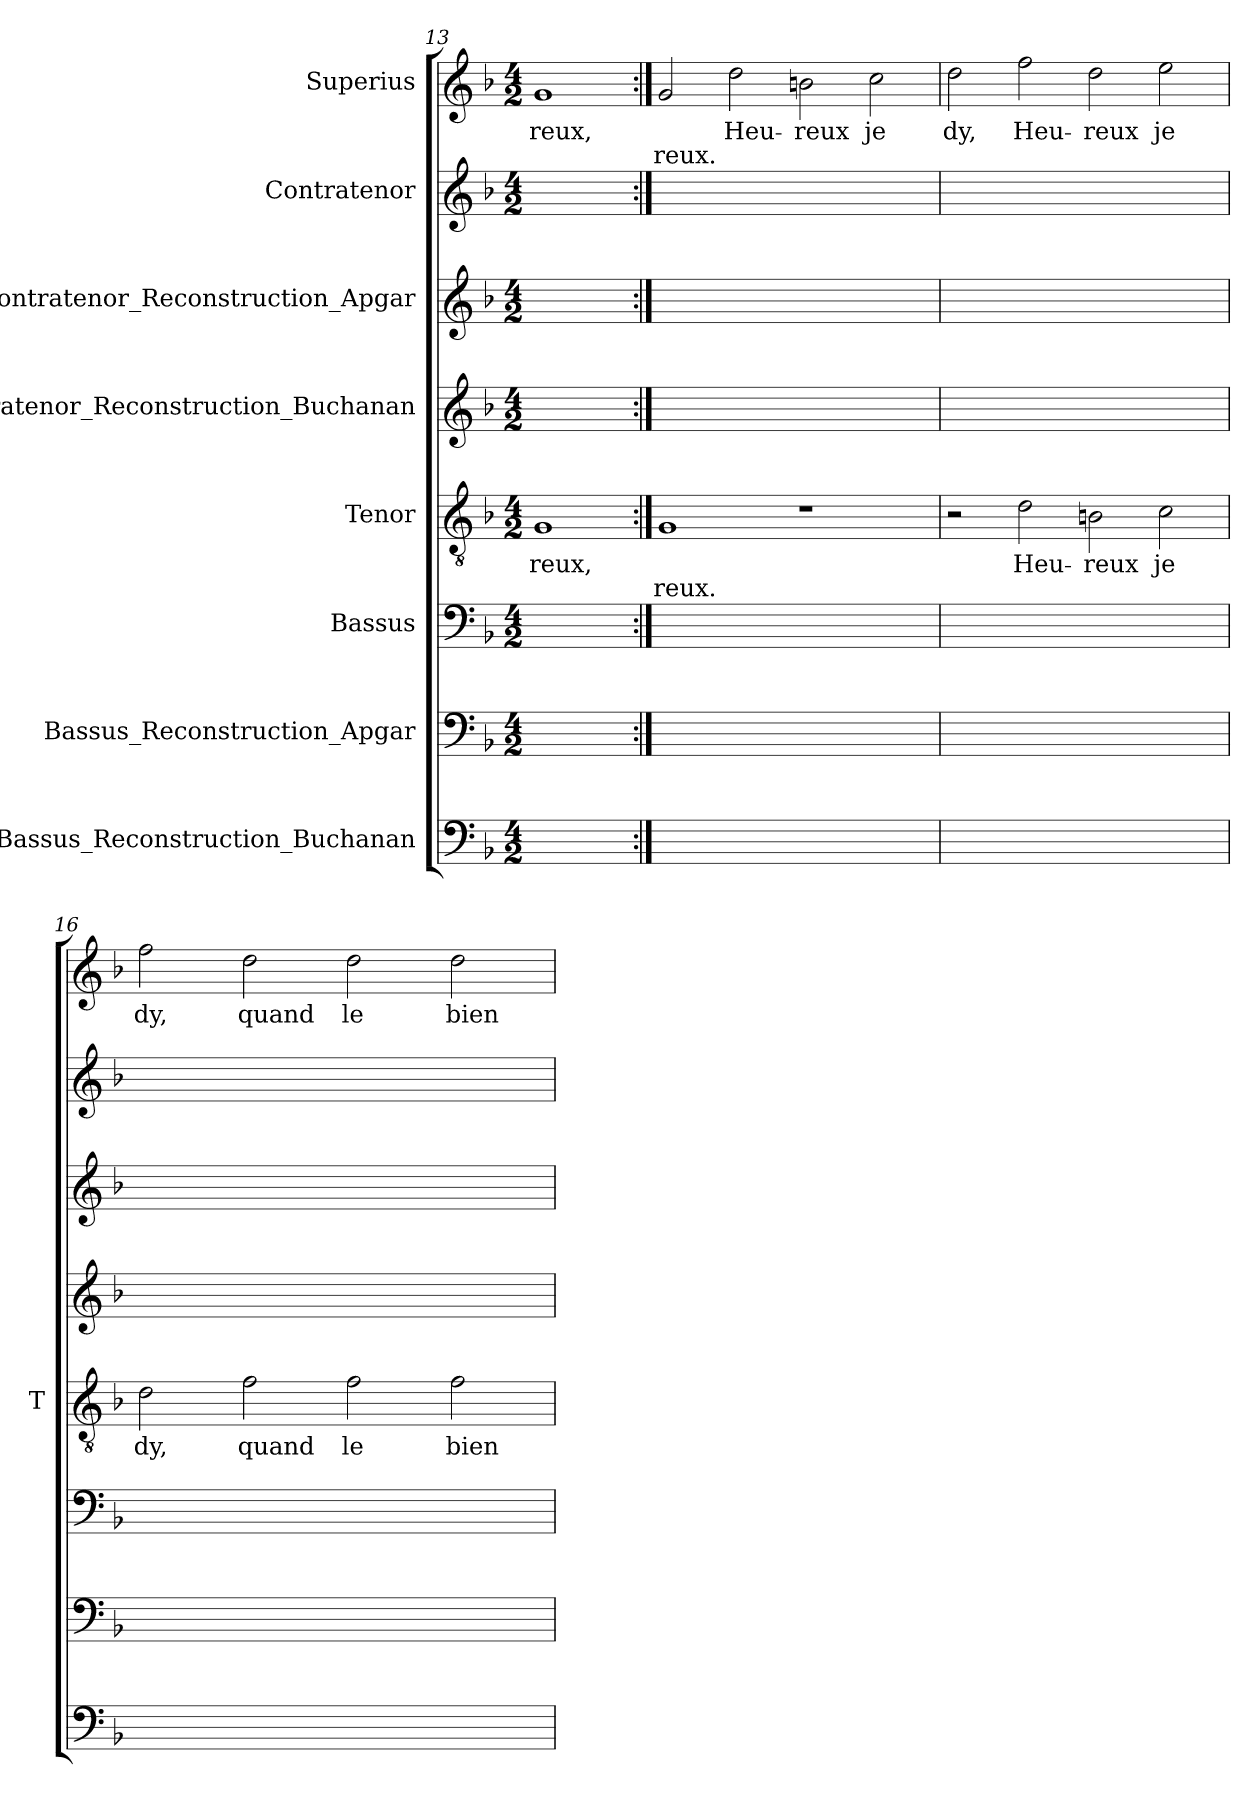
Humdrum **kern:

**kern	**kern	**kern	**kern	**text	**text	**kern	**kern	**kern	**kern	**text	**text
*part8	*part7	*part6	*part5	*part5	*part5	*part4	*part3	*part2	*part1	*part1	*part1
*staff8	*staff7	*staff6	*staff5	*staff5	*staff5	*staff4	*staff3	*staff2	*staff1	*staff1	*staff1
*I"Bassus_Reconstruction_Buchanan	*I"Bassus_Reconstruction_Apgar	*I"Bassus	*I"Tenor	*	*	*I"Contratenor_Reconstruction_Buchanan	*I"Contratenor_Reconstruction_Apgar	*I"Contratenor	*I"Superius	*	*
*	*	*	*I'T	*	*	*	*	*	*	*	*
*clefF4	*clefF4	*clefF4	*clefGv2	*	*	*clefG2	*clefG2	*clefG2	*clefG2	*	*
*k[b-]	*k[b-]	*k[b-]	*k[b-]	*	*	*k[b-]	*k[b-]	*k[b-]	*k[b-]	*	*
*M4/2	*M4/2	*M4/2	*M4/2	*	*	*M4/2	*M4/2	*M4/2	*M4/2	*	*
=13	=13	=13	=13	=13	=13	=13	=13	=13	=13	=13	=13
1ryy	1ryy	1ryy	1G	-reux,	.	1ryy	1ryy	1ryy	1g	-reux,	.
=14:|!	=14:|!	=14:|!	=14:|!	=14:|!	=14:|!	=14:|!	=14:|!	=14:|!	=14:|!	=14:|!	=14:|!
0ryy	0ryy	0ryy	1G	.	-reux.	0ryy	0ryy	0ryy	2g	.	-reux.
.	.	.	.	.	.	.	.	.	2dd	Heu-	.
.	.	.	1r	.	.	.	.	.	2bn	-reux	.
.	.	.	.	.	.	.	.	.	2cc	-je	.
=15	=15	=15	=15	=15	=15	=15	=15	=15	=15	=15	=15
0ryy	0ryy	0ryy	2r	.	.	0ryy	0ryy	0ryy	2dd	-dy,	.
.	.	.	2d	Heu-	.	.	.	.	2ff	Heu-	.
.	.	.	2Bn	-reux	.	.	.	.	2dd	-reux	.
.	.	.	2c	-je	.	.	.	.	2ee	-je	.
=16	=16	=16	=16	=16	=16	=16	=16	=16	=16	=16	=16
0ryy	0ryy	0ryy	2d	-dy,	.	0ryy	0ryy	0ryy	2ff	-dy,	.
.	.	.	2f	-quand	.	.	.	.	2dd	-quand	.
.	.	.	2f	-le	.	.	.	.	2dd	-le	.
.	.	.	2f	-bien	.	.	.	.	2dd	-bien	.
=	=	=	=	=	=	=	=	=	=	=	=
*-	*-	*-	*-	*-	*-	*-	*-	*-	*-	*-	*-
